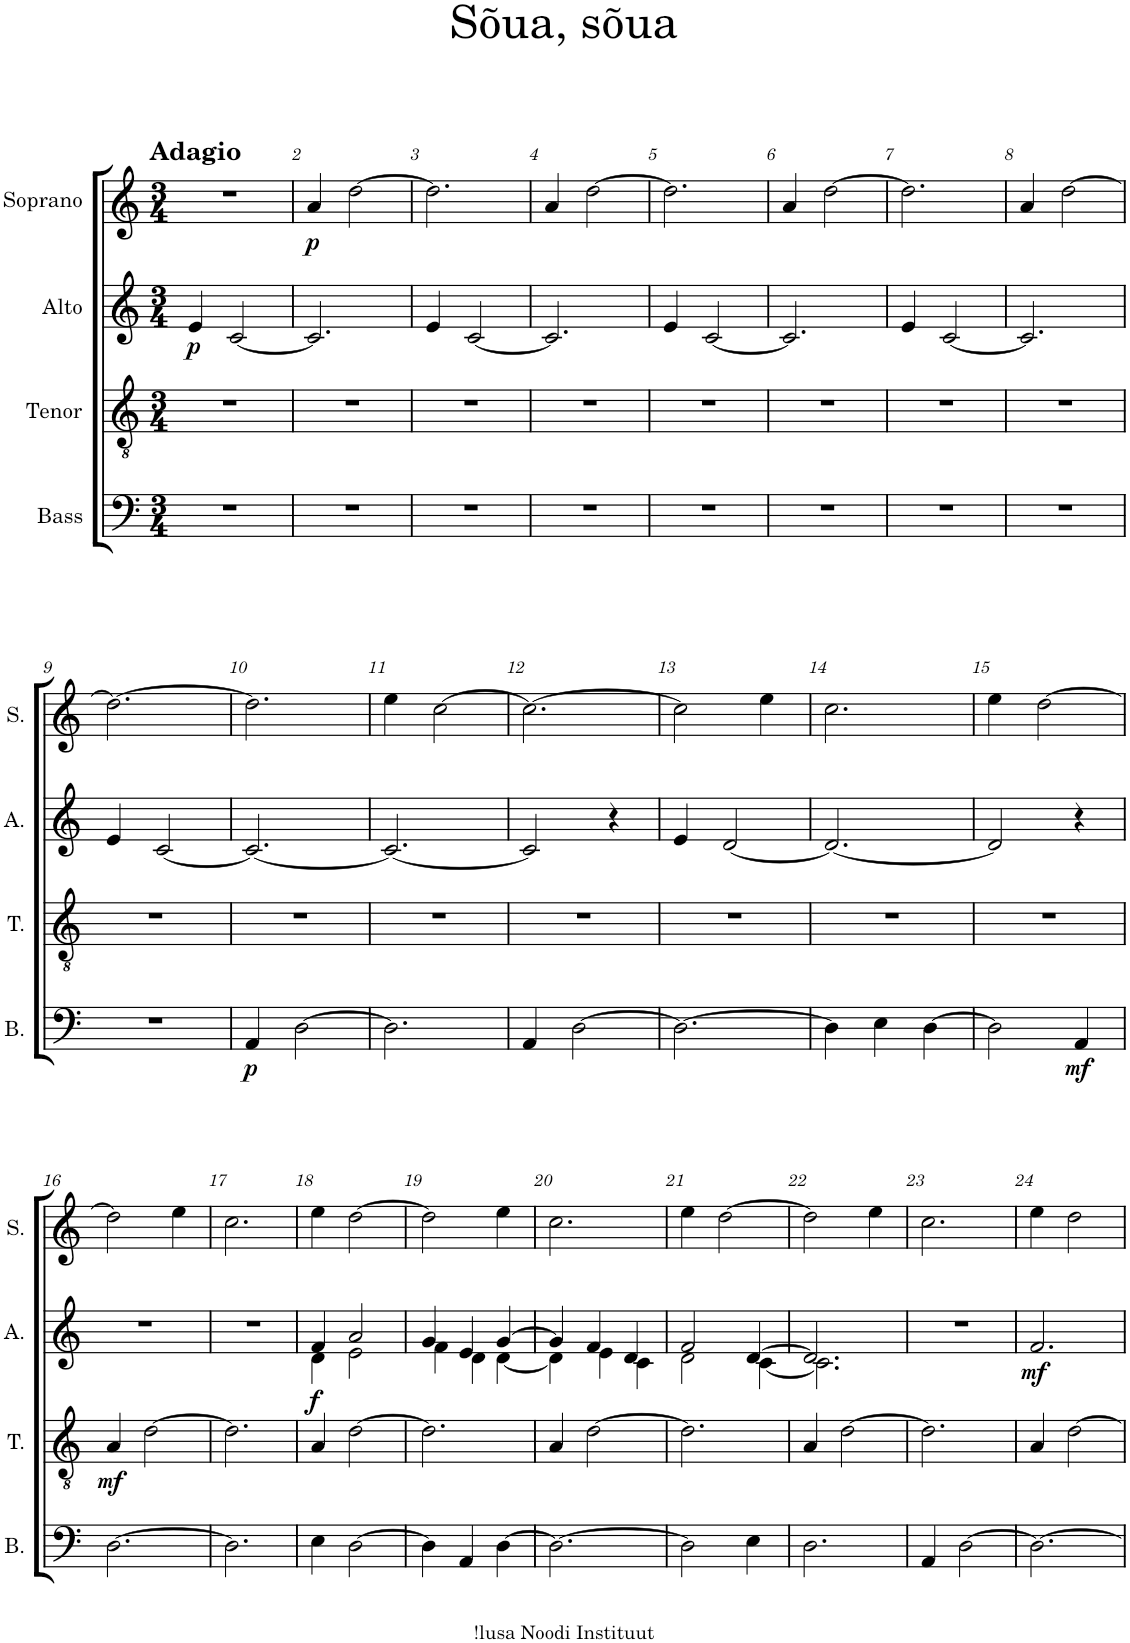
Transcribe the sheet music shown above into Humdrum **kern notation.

**kern	**dynam	**kern	**dynam	**kern	**dynam	**kern	**dynam
*part4	*part4	*part3	*part3	*part2	*part2	*part1	*part1
*staff4	*staff4	*staff3	*staff3	*staff2	*staff2	*staff1	*staff1
*I"Bass	*	*I"Tenor	*	*I"Alto	*	*I"Soprano	*
*I'B.	*	*I'T.	*	*I'A.	*	*I'S.	*
*clefF4	*	*clefGv2	*	*clefG2	*	*clefG2	*
*k[]	*	*k[]	*	*k[]	*	*k[]	*
*M3/4	*	*M3/4	*	*M3/4	*	*M3/4	*
=1	=1	=1	=1	=1	=1	=1	=1
!	!	!	!	!	!	!LO:TX:a:B:t=Adagio	!
!	!	!	!	!	!LO:DY:b	!	!
2.r	.	2.r	.	4e/	p	2.r	.
.	.	.	.	[2c/	.	.	.
=2	=2	=2	=2	=2	=2	=2	=2
!	!	!	!	!	!	!	!LO:DY:b
2.r	.	2.r	.	2.c/]	.	4a/	p
.	.	.	.	.	.	[2dd\	.
=3	=3	=3	=3	=3	=3	=3	=3
2.r	.	2.r	.	4e/	.	2.dd\]	.
.	.	.	.	[2c/	.	.	.
=4	=4	=4	=4	=4	=4	=4	=4
2.r	.	2.r	.	2.c/]	.	4a/	.
.	.	.	.	.	.	[2dd\	.
=5	=5	=5	=5	=5	=5	=5	=5
2.r	.	2.r	.	4e/	.	2.dd\]	.
.	.	.	.	[2c/	.	.	.
=6	=6	=6	=6	=6	=6	=6	=6
2.r	.	2.r	.	2.c/]	.	4a/	.
.	.	.	.	.	.	[2dd\	.
=7	=7	=7	=7	=7	=7	=7	=7
2.r	.	2.r	.	4e/	.	2.dd\]	.
.	.	.	.	[2c/	.	.	.
=8	=8	=8	=8	=8	=8	=8	=8
2.r	.	2.r	.	2.c/]	.	4a/	.
.	.	.	.	.	.	[2dd\	.
!!LO:LB:g=z
=9	=9	=9	=9	=9	=9	=9	=9
2.r	.	2.r	.	4e/	.	2.dd\_	.
.	.	.	.	[2c/	.	.	.
=10	=10	=10	=10	=10	=10	=10	=10
!	!LO:DY:b	!	!	!	!	!	!
4AA/	p	2.r	.	2.c/_	.	2.dd\]	.
[2D\	.	.	.	.	.	.	.
=11	=11	=11	=11	=11	=11	=11	=11
2.D\]	.	2.r	.	2.c/_	.	4ee\	.
.	.	.	.	.	.	[2cc\	.
=12	=12	=12	=12	=12	=12	=12	=12
4AA/	.	2.r	.	2c/]	.	2.cc\_	.
[2D\	.	.	.	.	.	.	.
.	.	.	.	4r	.	.	.
=13	=13	=13	=13	=13	=13	=13	=13
2.D\_	.	2.r	.	4e/	.	2cc\]	.
.	.	.	.	[2d/	.	.	.
.	.	.	.	.	.	4ee\	.
=14	=14	=14	=14	=14	=14	=14	=14
4D\]	.	2.r	.	2.d/_	.	2.cc\	.
4E\	.	.	.	.	.	.	.
[4D\	.	.	.	.	.	.	.
=15	=15	=15	=15	=15	=15	=15	=15
2D\]	.	2.r	.	2d/]	.	4ee\	.
.	.	.	.	.	.	[2dd\	.
!	!LO:DY:b	!	!	!	!	!	!
4AA/	mf	.	.	4r	.	.	.
!!LO:LB:g=z
=16	=16	=16	=16	=16	=16	=16	=16
!	!	!	!LO:DY:b	!	!	!	!
[2.D\	.	4A/	mf	2.r	.	2dd\]	.
.	.	[2d\	.	.	.	.	.
.	.	.	.	.	.	4ee\	.
=17	=17	=17	=17	=17	=17	=17	=17
2.D\]	.	2.d\]	.	2.r	.	2.cc\	.
=18	=18	=18	=18	=18	=18	=18	=18
*	*	*	*	*^	*	*	*
!	!	!	!	!	!	!LO:DY:b	!	!
4E\	.	4A/	.	4f/	4d\	f	4ee\	.
[2D\	.	[2d\	.	2a/	2e\	.	[2dd\	.
=19	=19	=19	=19	=19	=19	=19	=19	=19
4D\]	.	2.d\]	.	4g/	4f\	.	2dd\]	.
4AA/	.	.	.	4e/	4d\	.	.	.
[4D\	.	.	.	[4g/	[4d\	.	4ee\	.
=20	=20	=20	=20	=20	=20	=20	=20	=20
2.D\_	.	4A/	.	4g/]	4d\]	.	2.cc\	.
.	.	[2d\	.	4f/	4e\	.	.	.
.	.	.	.	4d/	4c\	.	.	.
=21	=21	=21	=21	=21	=21	=21	=21	=21
2D\]	.	2.d\]	.	2f/	2d\	.	4ee\	.
.	.	.	.	.	.	.	[2dd\	.
4E\	.	.	.	[4d/	[4c\	.	.	.
=22	=22	=22	=22	=22	=22	=22	=22	=22
2.D\	.	4A/	.	2.d/]	2.c\]	.	2dd\]	.
.	.	[2d\	.	.	.	.	.	.
.	.	.	.	.	.	.	4ee\	.
*	*	*	*	*v	*v	*	*	*
=23	=23	=23	=23	=23	=23	=23	=23
4AA/	.	2.d\]	.	2.r	.	2.cc\	.
[2D\	.	.	.	.	.	.	.
=24	=24	=24	=24	=24	=24	=24	=24
!	!	!	!	!	!LO:DY:b	!	!
2.D\_	.	4A/	.	2.f/	mf	4ee\	.
.	.	[2d\	.	.	.	2dd\	.
=	=	=	=	=	=	=	=
*-	*-	*-	*-	*-	*-	*-	*-
